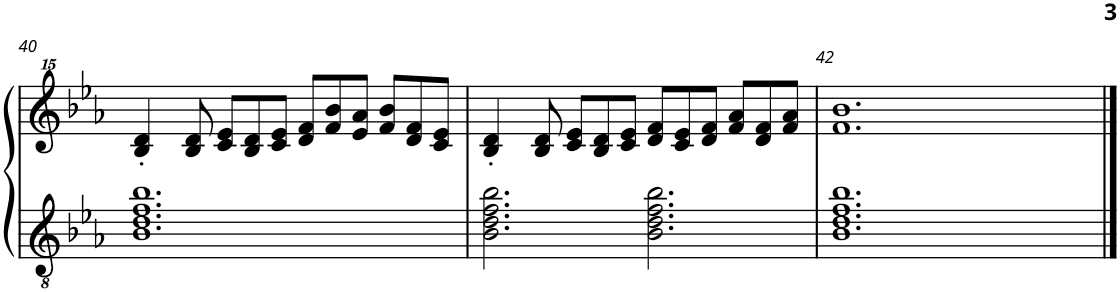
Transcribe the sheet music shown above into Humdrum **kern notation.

**kern	**kern
*part2	*part1
*staff2	*staff1
*I"Piano 2	*I"Piano
*I'Pno	*I'Pno
!!LO:PB:g=z
*clefGv2	*clefG^^2
*k[b-e-a-]	*k[b-e-a-]
*M12/8	*M12/8
=40	=40
1.B- 1.d 1.f 1.b-	4bb-/' 4ddd/'
.	8bb-/ 8ddd/
.	8ccc/ 8eee-/L
.	8bb-/ 8ddd/
.	8ccc/ 8eee-/J
.	8ddd/ 8fff/L
.	8fff/ 8bbb-/
.	8eee-/ 8aaa-/J
.	8fff/ 8bbb-/L
.	8ddd/ 8fff/
.	8ccc/ 8eee-/J
=41	=41
2.B-\ 2.d\ 2.f\ 2.b-\	4bb-/' 4ddd/'
.	8bb-/ 8ddd/
.	8ccc/ 8eee-/L
.	8bb-/ 8ddd/
.	8ccc/ 8eee-/J
2.B-\ 2.d\ 2.f\ 2.b-\	8ddd/ 8fff/L
.	8ccc/ 8eee-/
.	8ddd/ 8fff/J
.	8fff/ 8aaa-/L
.	8ddd/ 8fff/
.	8fff/ 8aaa-/J
=42	=42
1.B- 1.d 1.f 1.b-	1.fff 1.bbb-
==	==
*-	*-
